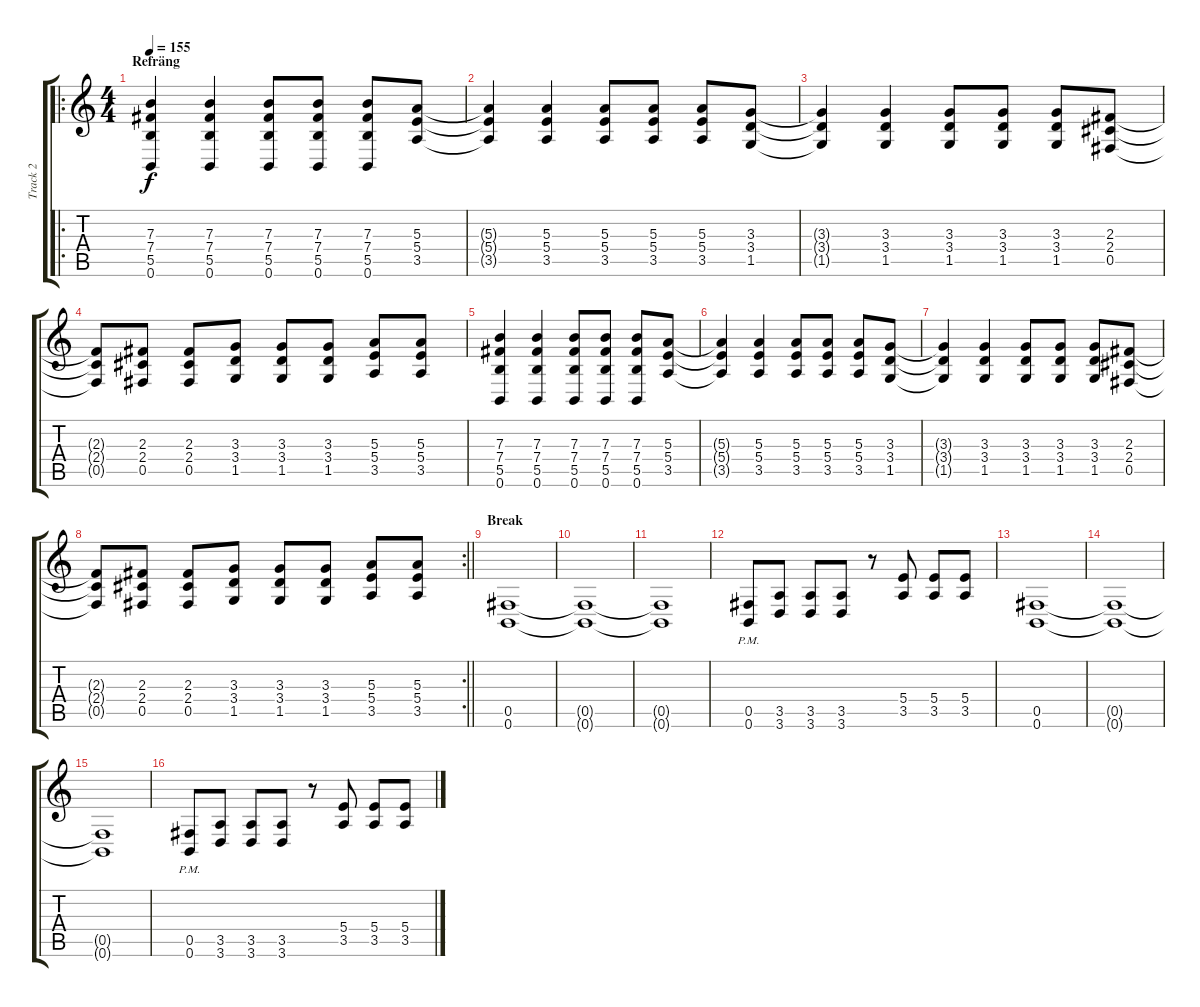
\track ("Track 2" "Track 2") {instrument distortionguitar}
\staff {score tabs}
\tuning (Db4 Ab3 E3 B2 Gb2 B1) {hide}
\ro
\ts (4 4)
\section ("" "Refräng")
\tempo 155
\clef g2
\ks c
(7.3 7.4 5.5 0.6).4{dy f volume 13} (7.3 7.4 5.5 0.6).4 (7.3 7.4 5.5 0.6).8 (7.3 7.4 5.5 0.6).8 (7.3 7.4 5.5 0.6).8 (5.3 5.4 3.5).8 |
(5.3{t} 5.4{t} 3.5{t}).4 (5.3 5.4 3.5).4 (5.3 5.4 3.5).8 (5.3 5.4 3.5).8 (5.3 5.4 3.5).8 (3.3 3.4 1.5).8 |
(3.3{t} 3.4{t} 1.5{t}).4 (3.3 3.4 1.5).4 (3.3 3.4 1.5).8 (3.3 3.4 1.5).8 (3.3 3.4 1.5).8 (2.3 2.4 0.5).8 |
(2.3{t} 2.4{t} 0.5{t}).8 (2.3 2.4 0.5).8 (2.3 2.4 0.5).8 (3.3 3.4 1.5).8 (3.3 3.4 1.5).8 (3.3 3.4 1.5).8 (5.3 5.4 3.5).8 (5.3 5.4 3.5).8 |
(7.3 7.4 5.5 0.6).4 (7.3 7.4 5.5 0.6).4 (7.3 7.4 5.5 0.6).8 (7.3 7.4 5.5 0.6).8 (7.3 7.4 5.5 0.6).8 (5.3 5.4 3.5).8 |
(5.3{t} 5.4{t} 3.5{t}).4 (5.3 5.4 3.5).4 (5.3 5.4 3.5).8 (5.3 5.4 3.5).8 (5.3 5.4 3.5).8 (3.3 3.4 1.5).8 |
(3.3{t} 3.4{t} 1.5{t}).4 (3.3 3.4 1.5).4 (3.3 3.4 1.5).8 (3.3 3.4 1.5).8 (3.3 3.4 1.5).8 (2.3 2.4 0.5).8 |
\rc 2
\barLineRight lightlight
(2.3{t} 2.4{t} 0.5{t}).8 (2.3 2.4 0.5).8 (2.3 2.4 0.5).8 (3.3 3.4 1.5).8 (3.3 3.4 1.5).8 (3.3 3.4 1.5).8 (5.3 5.4 3.5).8 (5.3 5.4 3.5).8 |
\section ("" "Break")
(0.5 0.6).1 |
(0.5{t} 0.6{t}).1 |
(0.5{t} 0.6{t}).1 |
(0.5{pm} 0.6{pm}).8 (3.5 3.6).8 (3.5 3.6).8 (3.5 3.6).8 r.8 (5.4 3.5).8 (5.4 3.5).8 (5.4 3.5).8 |
(0.5 0.6).1 |
(0.5{t} 0.6{t}).1 |
(0.5{t} 0.6{t}).1 |
(0.5{pm} 0.6{pm}).8 (3.5 3.6).8 (3.5 3.6).8 (3.5 3.6).8 r.8 (5.4 3.5).8 (5.4 3.5).8 (5.4 3.5).8
